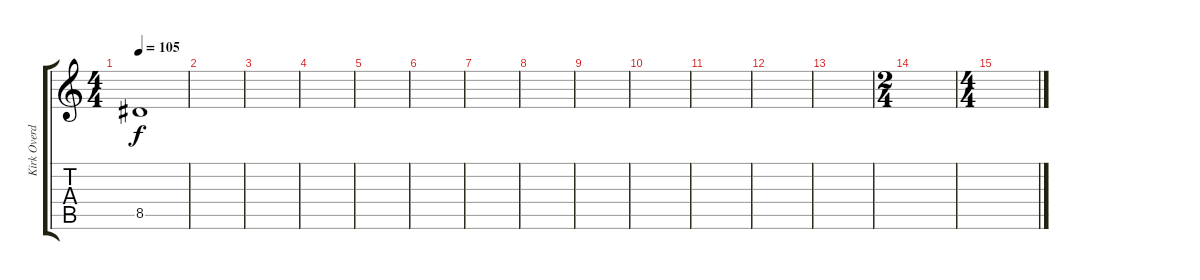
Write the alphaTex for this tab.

\track ("Kirk Overdrive" "Kirk Overd") {instrument overdrivenguitar}
\staff {score tabs}
\tuning (D4 A3 F3 C3 G2 C2) {hide}
\ts (4 4)
\tempo 105
\clef g2
\ks c
8.5{t}.1{dy f} |
|
|
|
|
|
|
|
|
|
|
|
|
\ts (2 4)
|
\ts (4 4)
